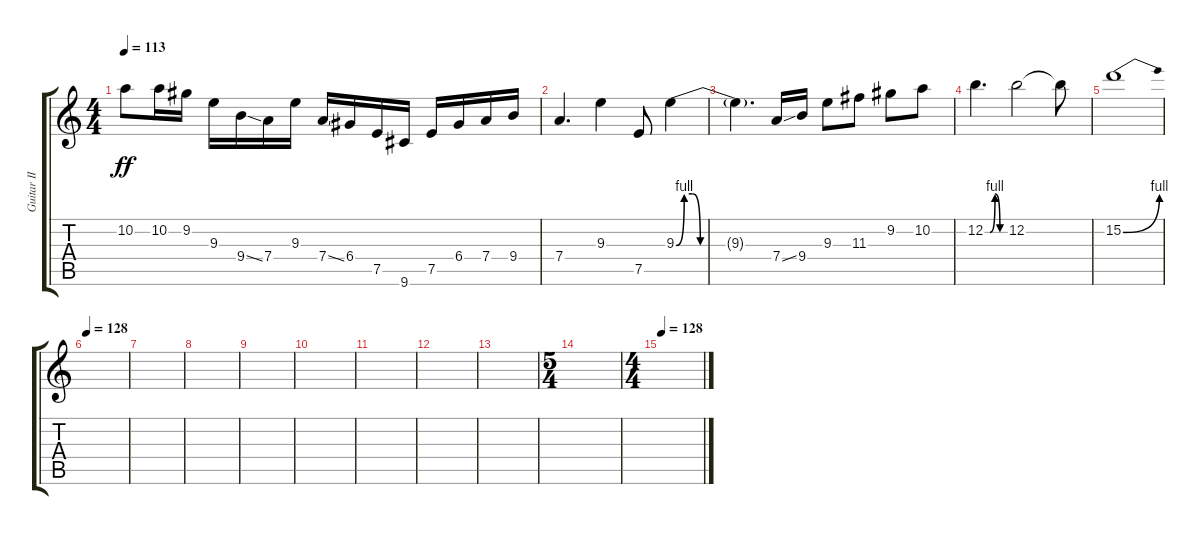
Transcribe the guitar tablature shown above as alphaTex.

\track ("Guitar II" "Guitar II") {instrument distortionguitar}
\staff {score tabs}
\tuning (E4 B3 G3 D3 A2 E2) {hide}
\ts (4 4)
\tempo 113
\clef g2
\ks c
10.2{t}.8{dy ff} 10.2.16 9.2.16 9.3.16 9.4{ss}.16 7.4.16 9.3.16 7.4{ss}.16 6.4.16 7.5.16 9.6.16 7.5.16 6.4.16 7.4.16 9.4.16 |
7.4.4{d} 9.3.4 7.5.8 9.3{be (custom 0 0 5 4 10 4 15 0 30 0 45 0 60 0)}.4 |
9.3{t}.4{d} 7.4{ss}.16 9.4.16 9.3.8 11.3.8 9.2.8 10.2.8 |
12.2{be (custom 0 0 15 0 30 4 45 0 60 0)}.4{d} 12.2.2 12.2{t}.8 |
15.2{be (bend 0 0 60 4)}.1 |
\tempo 128
|
|
|
|
|
|
|
|
\ts (5 4)
|
\ts (4 4)
\tempo 128
